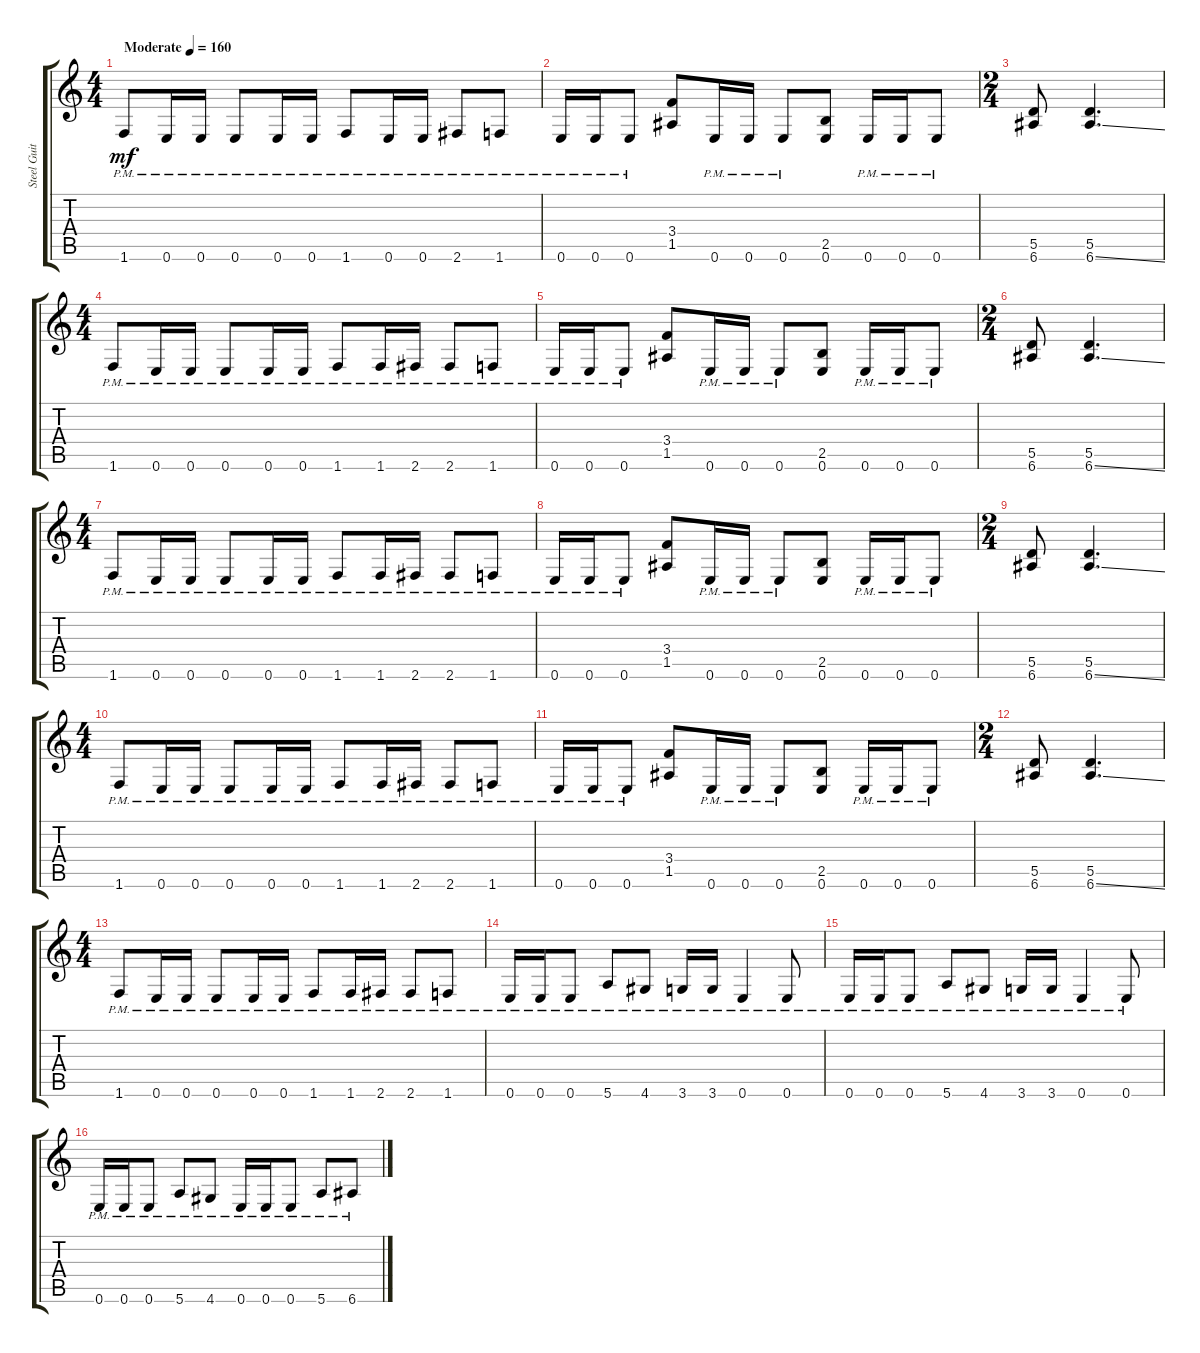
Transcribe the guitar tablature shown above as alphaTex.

\track ("Steel Guitar" "Steel Guit") {instrument distortionguitar}
\staff {score tabs}
\tuning (E4 B3 G3 D3 A2 E2) {hide}
\ts (4 4)
\tempo (160 "Moderate")
\clef g2
\ks c
1.6{pm}.8{dy mf instrument distortionguitar} 0.6{pm}.16 0.6{pm}.16 0.6{pm}.8 0.6{pm}.16 0.6{pm}.16 1.6{pm}.8 0.6{pm}.16 0.6{pm}.16 2.6{pm}.8 1.6{pm}.8 |
0.6{pm}.16 0.6{pm}.16 0.6{pm}.8 (3.4 1.5).8 0.6{pm}.16 0.6{pm}.16 0.6{pm}.8 (2.5 0.6).8 0.6{pm}.16 0.6{pm}.16 0.6{pm}.8 |
\ts (2 4)
(5.5 6.6).8 (5.5 6.6{ss}).4{d} |
\ts (4 4)
1.6{pm}.8 0.6{pm}.16 0.6{pm}.16 0.6{pm}.8 0.6{pm}.16 0.6{pm}.16 1.6{pm}.8 1.6{pm}.16 2.6{pm}.16 2.6{pm}.8 1.6{pm}.8 |
0.6{pm}.16 0.6{pm}.16 0.6{pm}.8 (3.4 1.5).8 0.6{pm}.16 0.6{pm}.16 0.6{pm}.8 (2.5 0.6).8 0.6{pm}.16 0.6{pm}.16 0.6{pm}.8 |
\ts (2 4)
(5.5 6.6).8 (5.5 6.6{ss}).4{d} |
\ts (4 4)
1.6{pm}.8 0.6{pm}.16 0.6{pm}.16 0.6{pm}.8 0.6{pm}.16 0.6{pm}.16 1.6{pm}.8 1.6{pm}.16 2.6{pm}.16 2.6{pm}.8 1.6{pm}.8 |
0.6{pm}.16 0.6{pm}.16 0.6{pm}.8 (3.4 1.5).8 0.6{pm}.16 0.6{pm}.16 0.6{pm}.8 (2.5 0.6).8 0.6{pm}.16 0.6{pm}.16 0.6{pm}.8 |
\ts (2 4)
(5.5 6.6).8 (5.5 6.6{ss}).4{d} |
\ts (4 4)
1.6{pm}.8 0.6{pm}.16 0.6{pm}.16 0.6{pm}.8 0.6{pm}.16 0.6{pm}.16 1.6{pm}.8 1.6{pm}.16 2.6{pm}.16 2.6{pm}.8 1.6{pm}.8 |
0.6{pm}.16 0.6{pm}.16 0.6{pm}.8 (3.4 1.5).8 0.6{pm}.16 0.6{pm}.16 0.6{pm}.8 (2.5 0.6).8 0.6{pm}.16 0.6{pm}.16 0.6{pm}.8 |
\ts (2 4)
(5.5 6.6).8 (5.5 6.6{ss}).4{d} |
\ts (4 4)
1.6{pm}.8 0.6{pm}.16 0.6{pm}.16 0.6{pm}.8 0.6{pm}.16 0.6{pm}.16 1.6{pm}.8 1.6{pm}.16 2.6{pm}.16 2.6{pm}.8 1.6{pm}.8 |
0.6{pm}.16 0.6{pm}.16 0.6{pm}.8 5.6{pm}.8 4.6{pm}.8 3.6{pm}.16 3.6{pm}.16 0.6{pm}.4 0.6{pm}.8 |
0.6{pm}.16 0.6{pm}.16 0.6{pm}.8 5.6{pm}.8 4.6{pm}.8 3.6{pm}.16 3.6{pm}.16 0.6{pm}.4 0.6{pm}.8 |
0.6{pm}.16 0.6{pm}.16 0.6{pm}.8 5.6{pm}.8 4.6{pm}.8 0.6{pm}.16 0.6{pm}.16 0.6{pm}.8 5.6{pm}.8 6.6{pm}.8
